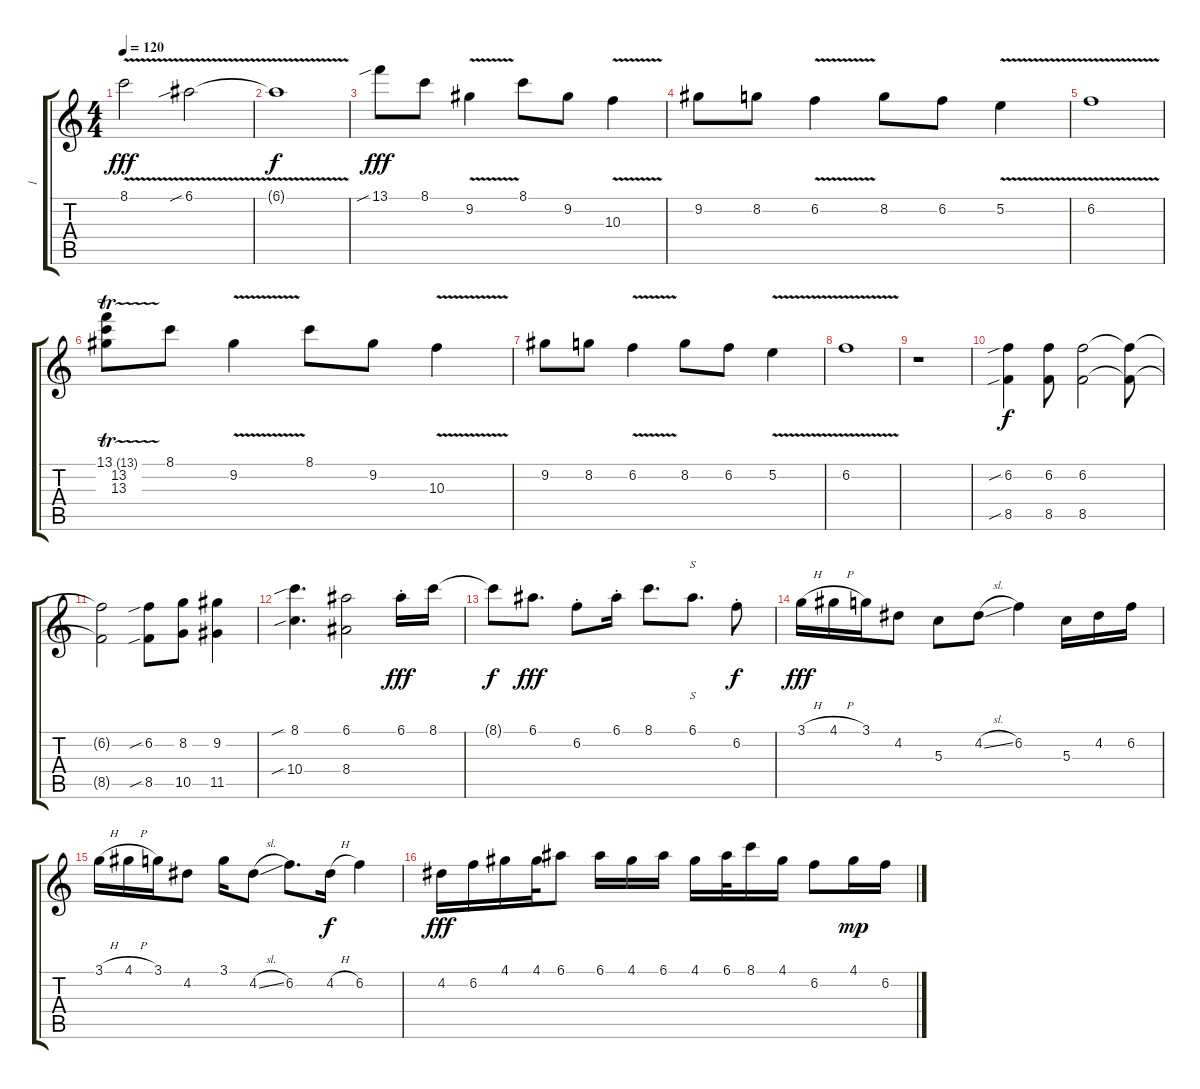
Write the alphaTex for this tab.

\track ("1" "1") {instrument electricguitarclean}
\staff {score tabs}
\tuning (E4 B3 G3 D3 A2 E2) {hide}
\ts (4 4)
\tempo 120
\clef g2
\ks c
8.1{v}.2{dy fff} 6.1{v sib}.2 |
6.1{t}.1{dy f} |
13.1{sib}.8{dy fff} 8.1.8 9.2{v}.4 8.1.8 9.2.8 10.3{v}.4 |
9.2.8 8.2.8 6.2{v}.4 8.2.8 6.2.8 5.2{v}.4 |
6.2{v}.1 |
(13.1{tr (13 16)} 13.2 13.3).8 8.1.8 9.2{v}.4 8.1.8 9.2.8 10.3{v}.4 |
9.2.8 8.2.8 6.2{v}.4 8.2.8 6.2.8 5.2{v}.4 |
6.2{v}.1 |
r.1 |
(6.2{sib} 8.5{sib}).4{dy f} (6.2 8.5).8 (6.2 8.5).2 (6.2{t} 8.5{t}).8 |
(6.2{t} 8.5{t}).2 (6.2{sib} 8.5{sib}).8 (8.2 10.5).8 (9.2 11.5).4 |
(8.1{sib} 10.4{sib}).4{d} (6.1 8.4).2 6.1{st}.16{dy fff} 8.1.16 |
8.1{t}.8{dy f} 6.1.8{d dy fff} 6.2{st}.8 6.1{st}.16 8.1.8{d} 6.1.8{s d} 6.2{st}.8{dy f} |
3.1{h}.16{dy fff} 4.1{h}.16 3.1.16 4.2.8 5.3.8 4.2{sl}.8 6.2.4 5.3.16 4.2.16 6.2.16 |
3.1{h}.16 4.1{h}.16 3.1.16 4.2.8 3.1.16 4.2{sl}.8 6.2.8{d} 4.2{h}.16{dy f} 6.2.4 |
4.2.16{dy fff} 6.2.16 4.1.16 4.1.32 6.1.8 6.1.16 4.1.16 6.1.16 4.1.16 6.1.32 8.1.16 4.1.16 6.2.8 4.1.16{dy mp} 6.2.16
